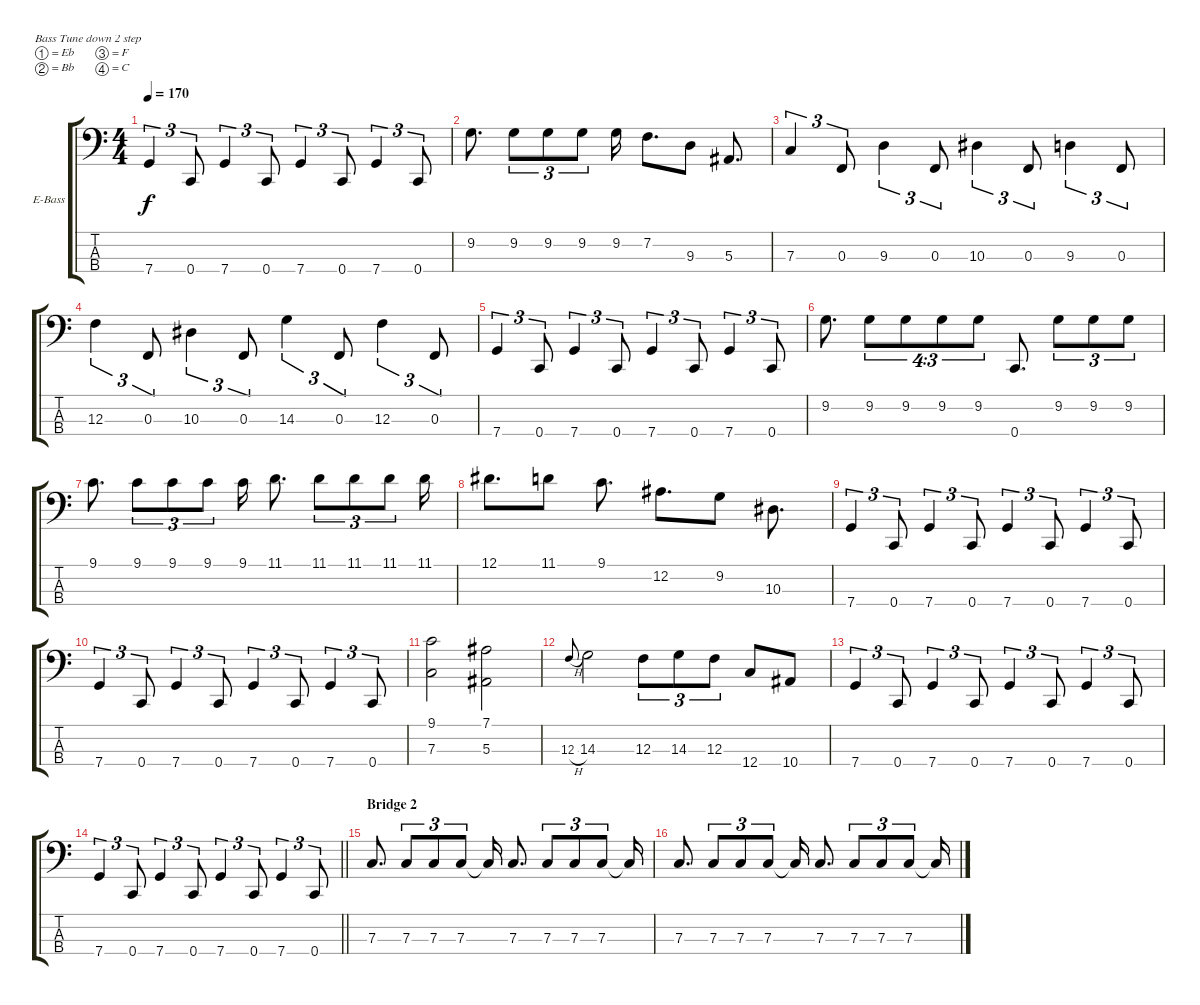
\bracketExtendMode groupsimilarinstruments
\firstSystemTrackNameOrientation horizontal
\otherSystemsTrackNameOrientation horizontal
\track ("Nick Oliveri [Bass]" "E-Bass") {instrument electricbassfinger}
\staff {score tabs}
\tuning (Eb2 Bb1 F1 C1)
\ts (4 4)
\tempo 170
\clef f4
\ks c
7.4.4{tu (3 2) dy f} 0.4.8{tu (3 2)} 7.4.4{tu (3 2)} 0.4.8{tu (3 2)} 7.4.4{tu (3 2)} 0.4.8{tu (3 2)} 7.4.4{tu (3 2)} 0.4.8{tu (3 2)} |
9.2.8{d} 9.2.8{tu (3 2)} 9.2.8{tu (3 2)} 9.2.8{tu (3 2)} 9.2.16 7.2.8{d} 9.3.8 5.3.8{d} |
7.3.4{tu (3 2)} 0.3.8{tu (3 2)} 9.3.4{tu (3 2)} 0.3.8{tu (3 2)} 10.3.4{tu (3 2)} 0.3.8{tu (3 2)} 9.3.4{tu (3 2)} 0.3.8{tu (3 2)} |
12.3.4{tu (3 2)} 0.3.8{tu (3 2)} 10.3.4{tu (3 2)} 0.3.8{tu (3 2)} 14.3.4{tu (3 2)} 0.3.8{tu (3 2)} 12.3.4{tu (3 2)} 0.3.8{tu (3 2)} |
7.4.4{tu (3 2)} 0.4.8{tu (3 2)} 7.4.4{tu (3 2)} 0.4.8{tu (3 2)} 7.4.4{tu (3 2)} 0.4.8{tu (3 2)} 7.4.4{tu (3 2)} 0.4.8{tu (3 2)} |
9.2.8{d} 9.2.8{tu (4 3)} 9.2.8{tu (4 3)} 9.2.8{tu (4 3)} 9.2.8{tu (4 3)} 0.4.8{d} 9.2.8{tu (3 2)} 9.2.8{tu (3 2)} 9.2.8{tu (3 2)} |
9.1.8{d} 9.1.8{tu (3 2)} 9.1.8{tu (3 2)} 9.1.8{tu (3 2)} 9.1.16 11.1.8{d} 11.1.8{tu (3 2)} 11.1.8{tu (3 2)} 11.1.8{tu (3 2)} 11.1.16 |
12.1.8{d} 11.1.8 9.1.8{d} 12.2.8{d} 9.2.8 10.3.8{d} |
7.4.4{tu (3 2)} 0.4.8{tu (3 2)} 7.4.4{tu (3 2)} 0.4.8{tu (3 2)} 7.4.4{tu (3 2)} 0.4.8{tu (3 2)} 7.4.4{tu (3 2)} 0.4.8{tu (3 2)} |
7.4.4{tu (3 2)} 0.4.8{tu (3 2)} 7.4.4{tu (3 2)} 0.4.8{tu (3 2)} 7.4.4{tu (3 2)} 0.4.8{tu (3 2)} 7.4.4{tu (3 2)} 0.4.8{tu (3 2)} |
(9.1 7.3).2 (7.1 5.3).2 |
12.3{h}.8{gr onbeat} 14.3.2 12.3.8{tu (3 2)} 14.3.8{tu (3 2)} 12.3.8{tu (3 2)} 12.4.8 10.4.8 |
7.4.4{tu (3 2)} 0.4.8{tu (3 2)} 7.4.4{tu (3 2)} 0.4.8{tu (3 2)} 7.4.4{tu (3 2)} 0.4.8{tu (3 2)} 7.4.4{tu (3 2)} 0.4.8{tu (3 2)} |
\barLineRight lightlight
7.4.4{tu (3 2)} 0.4.8{tu (3 2)} 7.4.4{tu (3 2)} 0.4.8{tu (3 2)} 7.4.4{tu (3 2)} 0.4.8{tu (3 2)} 7.4.4{tu (3 2)} 0.4.8{tu (3 2)} |
\section ("" "Bridge 2")
7.3.8{d} 7.3.8{tu (3 2)} 7.3.8{tu (3 2)} 7.3.8{tu (3 2)} 7.3{t}.16 7.3.8{d} 7.3.8{tu (3 2)} 7.3.8{tu (3 2)} 7.3.8{tu (3 2)} 7.3{t}.16 |
7.3.8{d} 7.3.8{tu (3 2)} 7.3.8{tu (3 2)} 7.3.8{tu (3 2)} 7.3{t}.16 7.3.8{d} 7.3.8{tu (3 2)} 7.3.8{tu (3 2)} 7.3.8{tu (3 2)} 7.3{t}.16
